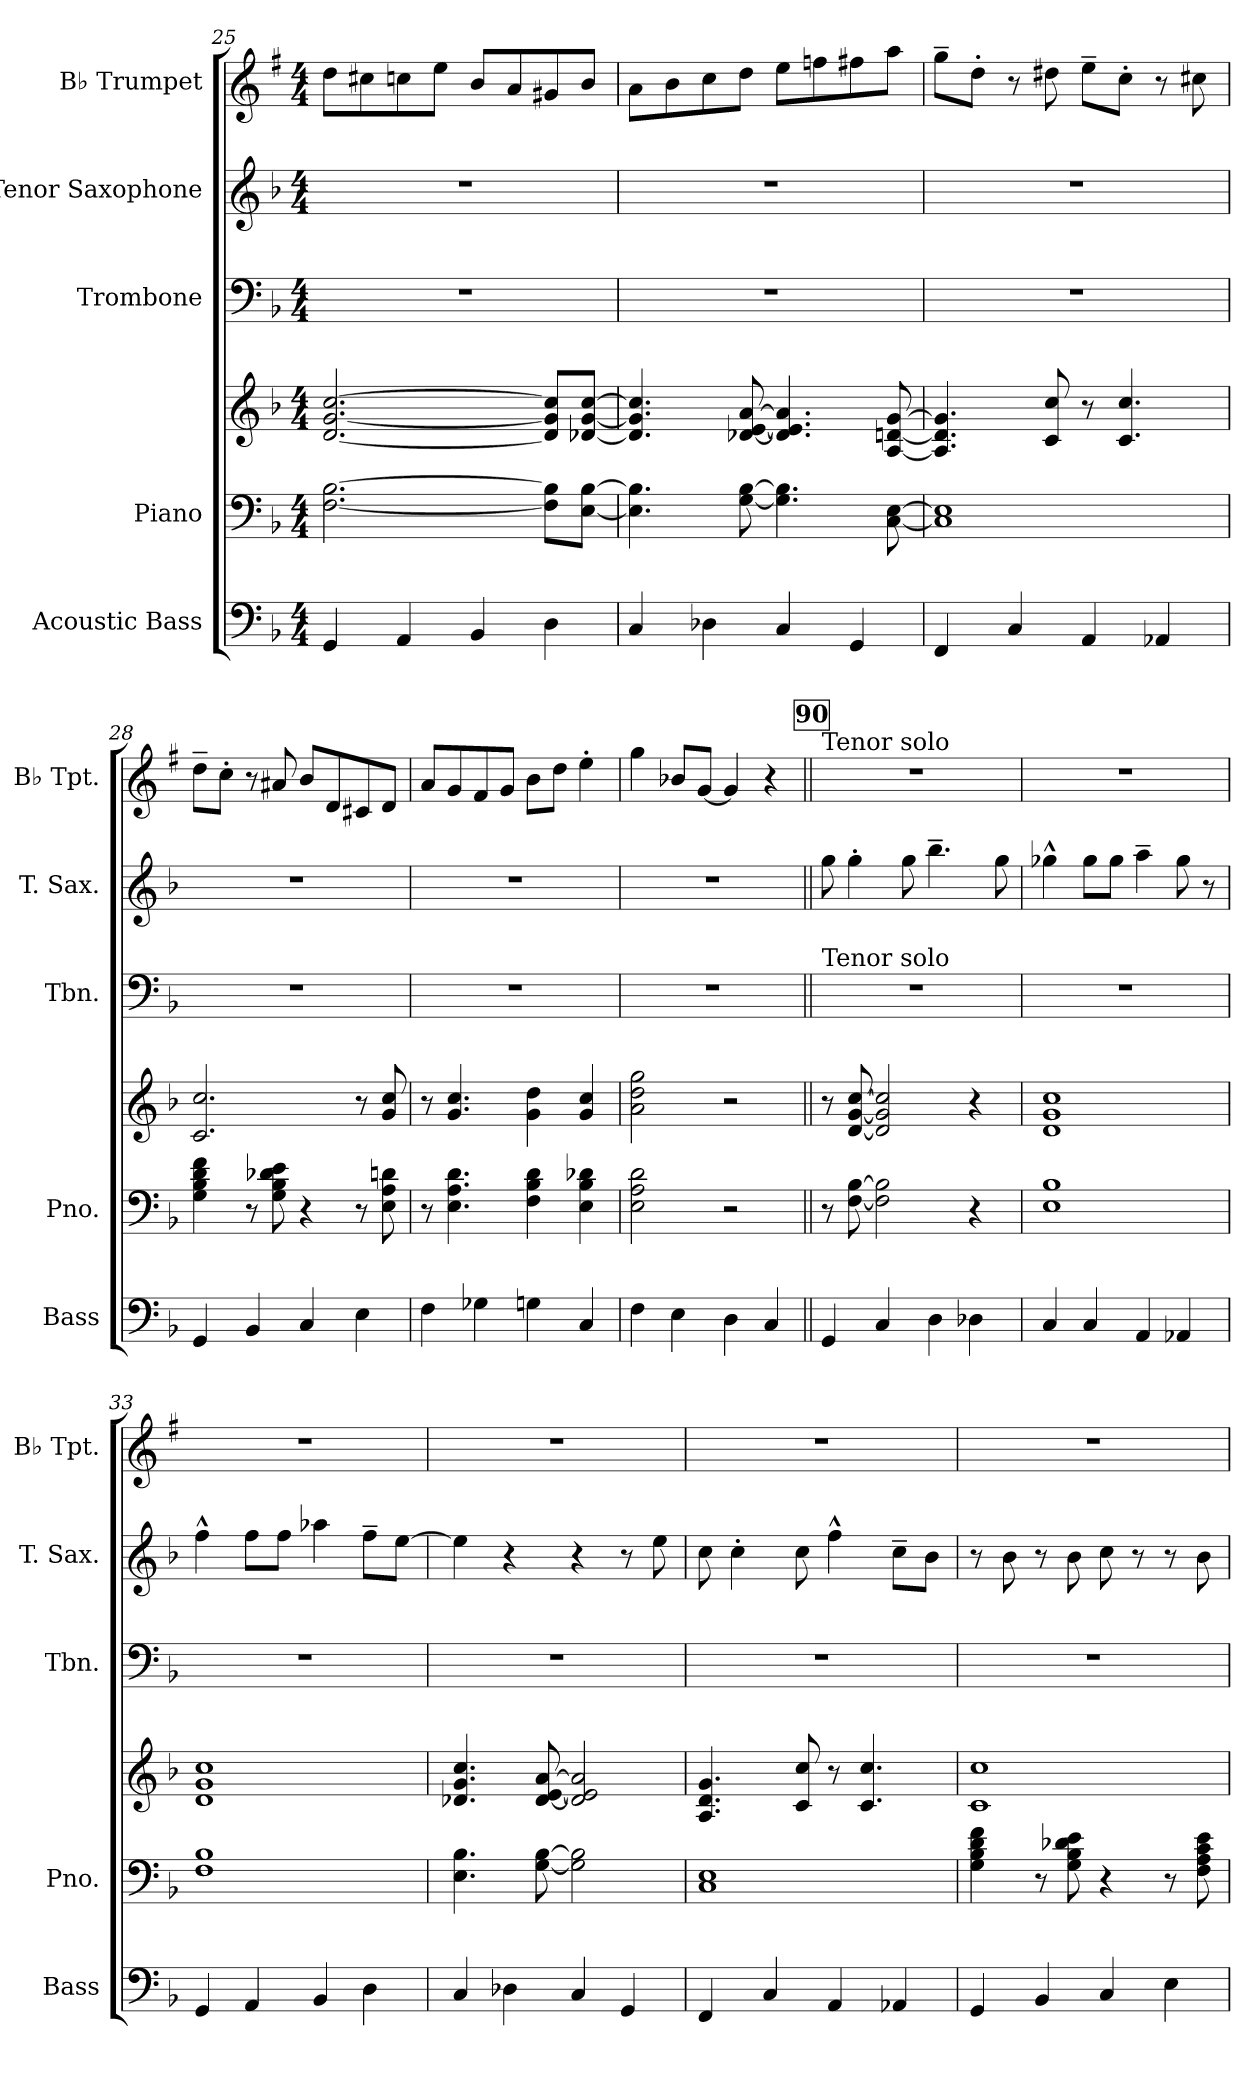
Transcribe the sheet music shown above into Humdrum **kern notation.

**kern	**kern	**kern	**kern	**kern	**kern
*part5	*part4	*part4	*part3	*part2	*part1
*staff6	*staff5	*staff4	*staff3	*staff2	*staff1
*I"Acoustic Bass	*I"Piano	*	*I"Trombone	*I"Tenor Saxophone	*I"B♭ Trumpet
*I'Bass	*I'Pno.	*	*I'Tbn.	*I'T. Sax.	*I'B♭ Tpt.
*clefF4	*clefF4	*clefG2	*clefF4	*clefG2	*clefG2
*ITrd7c12	*	*	*	*ITrd8c14	*ITrd1c2
*k[b-]	*k[b-]	*k[b-]	*k[b-]	*k[b-]	*k[b-]
*M4/4	*M4/4	*M4/4	*M4/4	*M4/4	*M4/4
=25	=25	=25	=25	=25	=25
4GGG/	[2.F\ [2.B-\	[2.d/ [2.g/ [2.cc/	1r	1r	8cc\L
.	.	.	.	.	8bn\
4AAA/	.	.	.	.	8b-X\
.	.	.	.	.	8dd\J
4BBB-/	.	.	.	.	8a/L
.	.	.	.	.	8g/
4DD\	8F\] 8B-\]L	8d/] 8g/] 8cc/]L	.	.	8f#X/
.	[8E\ [8B-\J	[8d-X/ [8g/ [8cc/J	.	.	8a/J
=26	=26	=26	=26	=26	=26
4CC/	4.E\] 4.B-\]	4.d-/] 4.g/] 4.cc/]	1r	1r	8g\L
.	.	.	.	.	8a\
4DD-X\	.	.	.	.	8b-\
.	[8G\ [8B-\	[8d-X/ [8e/ [8a/	.	.	8cc\J
4CC/	4.G\] 4.B-\]	4.d-/] 4.e/] 4.a/]	.	.	8dd\L
.	.	.	.	.	8ee-X\
4GGG/	.	.	.	.	8een\
.	[8C\ [8E\	[8A/ [8dn/ [8g/	.	.	8gg\J
!!LO:PB:g=z
=27	=27	=27	=27	=27	=27
4FFF/	1C] 1E]	4.A/] 4.d/] 4.g/]	1r	1r	8ff~\L
.	.	.	.	.	8cc'\J
4CC/	.	.	.	.	8r
.	.	8c/ 8cc/	.	.	8cc#X\
4AAA/	.	8r	.	.	8dd~\L
.	.	4.c/ 4.cc/	.	.	8b-'\J
4AAA-X/	.	.	.	.	8r
.	.	.	.	.	8bn\
=28	=28	=28	=28	=28	=28
4GGG/	4G\ 4B-\ 4d\ 4f\	2.c/ 2.cc/	1r	1r	8cc~\L
.	.	.	.	.	8b-'\J
4BBB-/	8r	.	.	.	8r
.	8G\ 8B-\ 8d-X\ 8e\	.	.	.	8g#X/
4CC/	4r	.	.	.	8a/L
.	.	.	.	.	8c/
4EE\	8r	8r	.	.	8Bn/
.	8E\ 8A\ 8dn\	8g/ 8cc/	.	.	8c/J
=29	=29	=29	=29	=29	=29
4FF\	8r	8r	1r	1r	8g/L
.	4.E\ 4.A\ 4.d\	4.g/ 4.cc/	.	.	8f/
4GG-X\	.	.	.	.	8e/
.	.	.	.	.	8f/J
4GGn\	4F\ 4B-\ 4d\	4g\ 4dd\	.	.	8a\L
.	.	.	.	.	8cc\J
4CC/	4E\ 4B-\ 4d-X\	4g/ 4cc/	.	.	4dd'\
=30	=30	=30	=30	=30	=30
4FF\	2E\ 2A\ 2d\	2a\ 2dd\ 2gg\	1r	1r	4ff\
4EE\	.	.	.	.	8a-X/L
.	.	.	.	.	[8f/J
4DD\	2r	2r	.	.	4f/]
4CC/	.	.	.	.	4r
!!LO:PB:g=z
!!LO:REH:place=s1:a:fs=14:t=90
=31||	=31||	=31||	=31||	=31||	=31||
!	!	!	!	!	!LO:TX:a:t=Tenor solo
!	!	!	!LO:TX:a:t=Tenor solo	!	!
4GGG/	8r	8r	1r	8g\	1r
.	[8F\ [8B-\	[8d/ [8g/ [8cc/	.	4g'\	.
4CC/	2F\] 2B-\]	2d/] 2g/] 2cc/]	.	.	.
.	.	.	.	8g\	.
4DD\	.	.	.	4.b-~\	.
4DD-X\	4r	4r	.	.	.
.	.	.	.	8g\	.
=32	=32	=32	=32	=32	=32
4CC/	1E 1B-	1d 1g 1cc	1r	4g-X^^\	1r
4CC/	.	.	.	8g-\L	.
.	.	.	.	8g-\J	.
4AAA/	.	.	.	4a~\	.
4AAA-X/	.	.	.	8g-\	.
.	.	.	.	8r	.
=33	=33	=33	=33	=33	=33
4GGG/	1F 1B-	1d 1g 1cc	1r	4f^^\	1r
4AAA/	.	.	.	8f\L	.
.	.	.	.	8f\J	.
4BBB-/	.	.	.	4a-X\	.
4DD\	.	.	.	8f~\L	.
.	.	.	.	[8e\J	.
=34	=34	=34	=34	=34	=34
4CC/	4.E\ 4.B-\	4.d-X/ 4.g/ 4.cc/	1r	4e\]	1r
4DD-X\	.	.	.	4r	.
.	[8G\ [8B-\	[8d-/ [8e/ [8a/	.	.	.
4CC/	2G\] 2B-\]	2d-/] 2e/] 2a/]	.	4r	.
4GGG/	.	.	.	8r	.
.	.	.	.	8e\	.
!!LO:PB:g=z
=35	=35	=35	=35	=35	=35
4FFF/	1C 1E	4.A/ 4.d/ 4.g/	1r	8c\	1r
.	.	.	.	4c'\	.
4CC/	.	.	.	.	.
.	.	8c/ 8cc/	.	8c\	.
4AAA/	.	8r	.	4f^^\	.
.	.	4.c/ 4.cc/	.	.	.
4AAA-X/	.	.	.	8c~\L	.
.	.	.	.	8B-\J	.
=36	=36	=36	=36	=36	=36
4GGG/	4G\ 4B-\ 4d\ 4f\	1c 1cc	1r	8r	1r
.	.	.	.	8B-\	.
4BBB-/	8r	.	.	8r	.
.	8G\ 8B-\ 8d-X\ 8e\	.	.	8B-\	.
4CC/	4r	.	.	8c\	.
.	.	.	.	8r	.
4EE\	8r	.	.	8r	.
.	8F\ 8A\ 8c\ 8e\	.	.	8B-\	.
=	=	=	=	=	=
*-	*-	*-	*-	*-	*-
